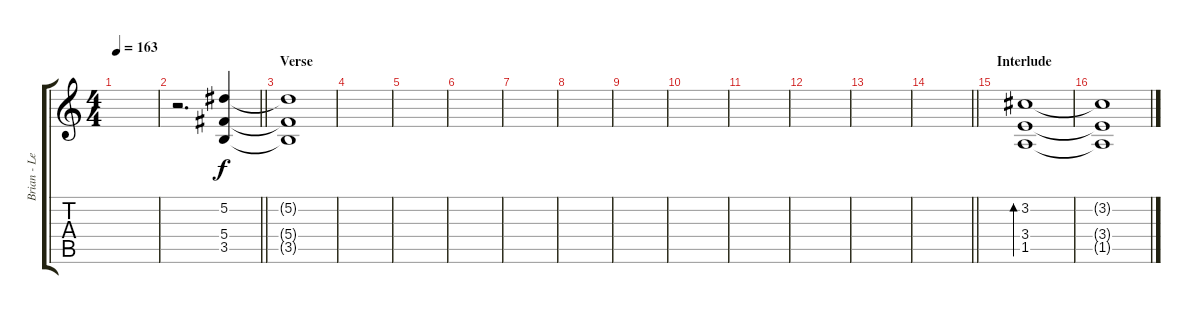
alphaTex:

\track ("Brian - Lead Gtr (1/2 Step Down Drop C#)" "Brian - Le") {instrument electricguitarjazz}
\staff {score tabs}
\tuning (Eb4 Bb3 Gb3 Db3 Ab2 Db2) {hide}
\ts (4 4)
\tempo 163
\clef g2
\ks c
|
\barLineRight lightlight
r.2{d} (5.2 5.4 3.5).4 |
\section ("" "Verse")
(5.2{t} 5.4{t} 3.5{t}).1 |
|
|
|
|
|
|
|
|
|
|
\barLineRight lightlight
|
\section ("" "Interlude")
(3.2 3.4 1.5).1{bd 240} |
(3.2{t} 3.4{t} 1.5{t}).1
